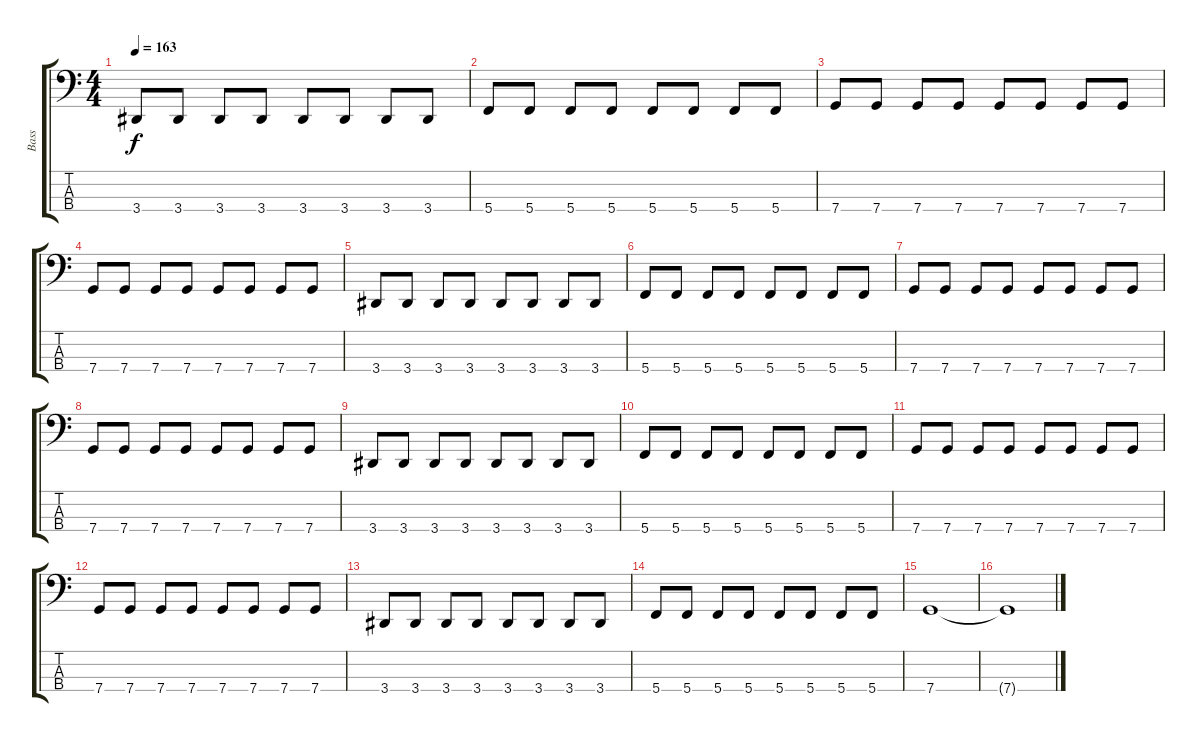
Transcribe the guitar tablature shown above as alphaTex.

\track ("Bass" "Bass") {instrument electricbasspick}
\staff {score tabs}
\tuning (F2 C2 G1 C1) {hide}
\ts (4 4)
\tempo 163
\clef f4
\ks c
3.4.8{dy f} 3.4.8 3.4.8 3.4.8 3.4.8 3.4.8 3.4.8 3.4.8 |
5.4.8 5.4.8 5.4.8 5.4.8 5.4.8 5.4.8 5.4.8 5.4.8 |
7.4.8 7.4.8 7.4.8 7.4.8 7.4.8 7.4.8 7.4.8 7.4.8 |
7.4.8 7.4.8 7.4.8 7.4.8 7.4.8 7.4.8 7.4.8 7.4.8 |
3.4.8 3.4.8 3.4.8 3.4.8 3.4.8 3.4.8 3.4.8 3.4.8 |
5.4.8 5.4.8 5.4.8 5.4.8 5.4.8 5.4.8 5.4.8 5.4.8 |
7.4.8 7.4.8 7.4.8 7.4.8 7.4.8 7.4.8 7.4.8 7.4.8 |
7.4.8 7.4.8 7.4.8 7.4.8 7.4.8 7.4.8 7.4.8 7.4.8 |
3.4.8 3.4.8 3.4.8 3.4.8 3.4.8 3.4.8 3.4.8 3.4.8 |
5.4.8 5.4.8 5.4.8 5.4.8 5.4.8 5.4.8 5.4.8 5.4.8 |
7.4.8 7.4.8 7.4.8 7.4.8 7.4.8 7.4.8 7.4.8 7.4.8 |
7.4.8 7.4.8 7.4.8 7.4.8 7.4.8 7.4.8 7.4.8 7.4.8 |
3.4.8 3.4.8 3.4.8 3.4.8 3.4.8 3.4.8 3.4.8 3.4.8 |
5.4.8 5.4.8 5.4.8 5.4.8 5.4.8 5.4.8 5.4.8 5.4.8 |
7.4.1 |
7.4{t}.1
